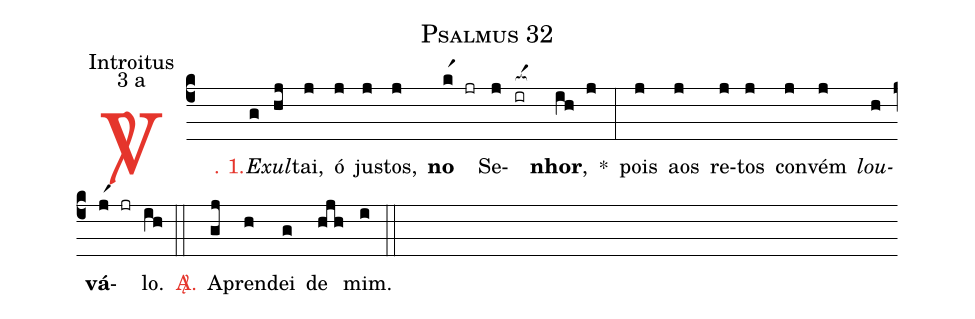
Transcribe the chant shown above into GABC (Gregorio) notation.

name: Psalmus 32;
office-part: Introitus;
mode: 3;
mode-differentia: a;
%%
(c4)

<c><sp>V/</sp>. 1.</c>() <i>E</i>(g)<i>xul</i>(hj)tai,(j) ó(j) jus(j)tos,(j) <b>no</b>(kr1 jr) Se(j)<nlba>(ir[ocba:1{])<b>nhor</b>,</nlba>(ih[ocba:0}] j) *(:) pois(j) aos(j) re(j)tos(j) con(j)vém(j) <i>lou</i>(h)<b>vá</b>-(jr1 jr)lo.(ih)

(::)

<nlba><c><sp>A/</sp>.</c>() A</nlba>(gj)pren(h)dei(g) de(hjh) mim.(i)

(::)
